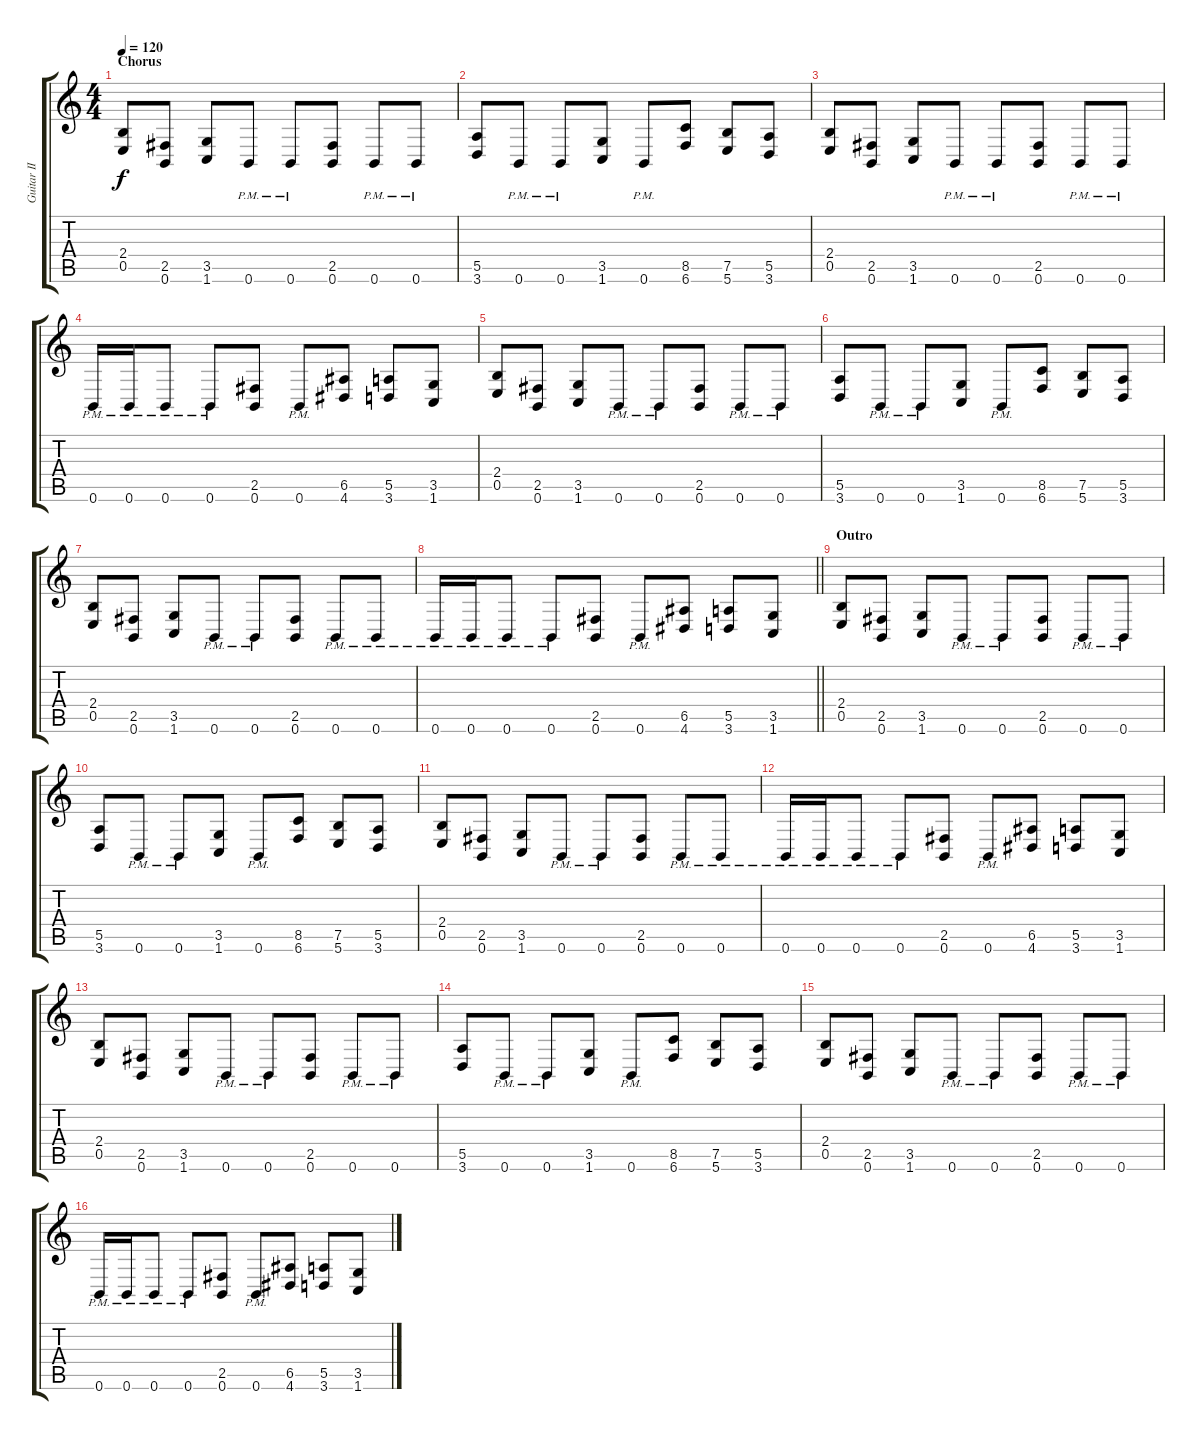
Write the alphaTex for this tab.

\track ("Guitar II (Jean-Francois Dagenais)" "Guitar II ") {instrument distortionguitar}
\staff {score tabs}
\tuning (B3 Gb3 D3 A2 E2 B1) {hide}
\ts (4 4)
\section ("" "Chorus")
\tempo 120
\clef g2
\ks c
(2.4 0.5).8{dy f} (2.5 0.6).8 (3.5 1.6).8 0.6{pm}.8 0.6{pm}.8 (2.5 0.6).8 0.6{pm}.8 0.6{pm}.8 |
(5.5 3.6).8 0.6{pm}.8 0.6{pm}.8 (3.5 1.6).8 0.6{pm}.8 (8.5 6.6).8 (7.5 5.6).8 (5.5 3.6).8 |
(2.4 0.5).8 (2.5 0.6).8 (3.5 1.6).8 0.6{pm}.8 0.6{pm}.8 (2.5 0.6).8 0.6{pm}.8 0.6{pm}.8 |
0.6{pm}.16 0.6{pm}.16 0.6{pm}.8 0.6{pm}.8 (2.5 0.6).8 0.6{pm}.8 (6.5 4.6).8 (5.5 3.6).8 (3.5 1.6).8 |
(2.4 0.5).8 (2.5 0.6).8 (3.5 1.6).8 0.6{pm}.8 0.6{pm}.8 (2.5 0.6).8 0.6{pm}.8 0.6{pm}.8 |
(5.5 3.6).8 0.6{pm}.8 0.6{pm}.8 (3.5 1.6).8 0.6{pm}.8 (8.5 6.6).8 (7.5 5.6).8 (5.5 3.6).8 |
(2.4 0.5).8 (2.5 0.6).8 (3.5 1.6).8 0.6{pm}.8 0.6{pm}.8 (2.5 0.6).8 0.6{pm}.8 0.6{pm}.8 |
\barLineRight lightlight
0.6{pm}.16 0.6{pm}.16 0.6{pm}.8 0.6{pm}.8 (2.5 0.6).8 0.6{pm}.8 (6.5 4.6).8 (5.5 3.6).8 (3.5 1.6).8 |
\section ("" "Outro")
(2.4 0.5).8 (2.5 0.6).8 (3.5 1.6).8 0.6{pm}.8 0.6{pm}.8 (2.5 0.6).8 0.6{pm}.8 0.6{pm}.8 |
(5.5 3.6).8 0.6{pm}.8 0.6{pm}.8 (3.5 1.6).8 0.6{pm}.8 (8.5 6.6).8 (7.5 5.6).8 (5.5 3.6).8 |
(2.4 0.5).8 (2.5 0.6).8 (3.5 1.6).8 0.6{pm}.8 0.6{pm}.8 (2.5 0.6).8 0.6{pm}.8 0.6{pm}.8 |
0.6{pm}.16 0.6{pm}.16 0.6{pm}.8 0.6{pm}.8 (2.5 0.6).8 0.6{pm}.8 (6.5 4.6).8 (5.5 3.6).8 (3.5 1.6).8 |
(2.4 0.5).8 (2.5 0.6).8 (3.5 1.6).8 0.6{pm}.8 0.6{pm}.8 (2.5 0.6).8 0.6{pm}.8 0.6{pm}.8 |
(5.5 3.6).8 0.6{pm}.8 0.6{pm}.8 (3.5 1.6).8 0.6{pm}.8 (8.5 6.6).8 (7.5 5.6).8 (5.5 3.6).8 |
(2.4 0.5).8 (2.5 0.6).8 (3.5 1.6).8 0.6{pm}.8 0.6{pm}.8 (2.5 0.6).8 0.6{pm}.8 0.6{pm}.8 |
0.6{pm}.16 0.6{pm}.16 0.6{pm}.8 0.6{pm}.8 (2.5 0.6).8 0.6{pm}.8 (6.5 4.6).8 (5.5 3.6).8 (3.5 1.6).8
